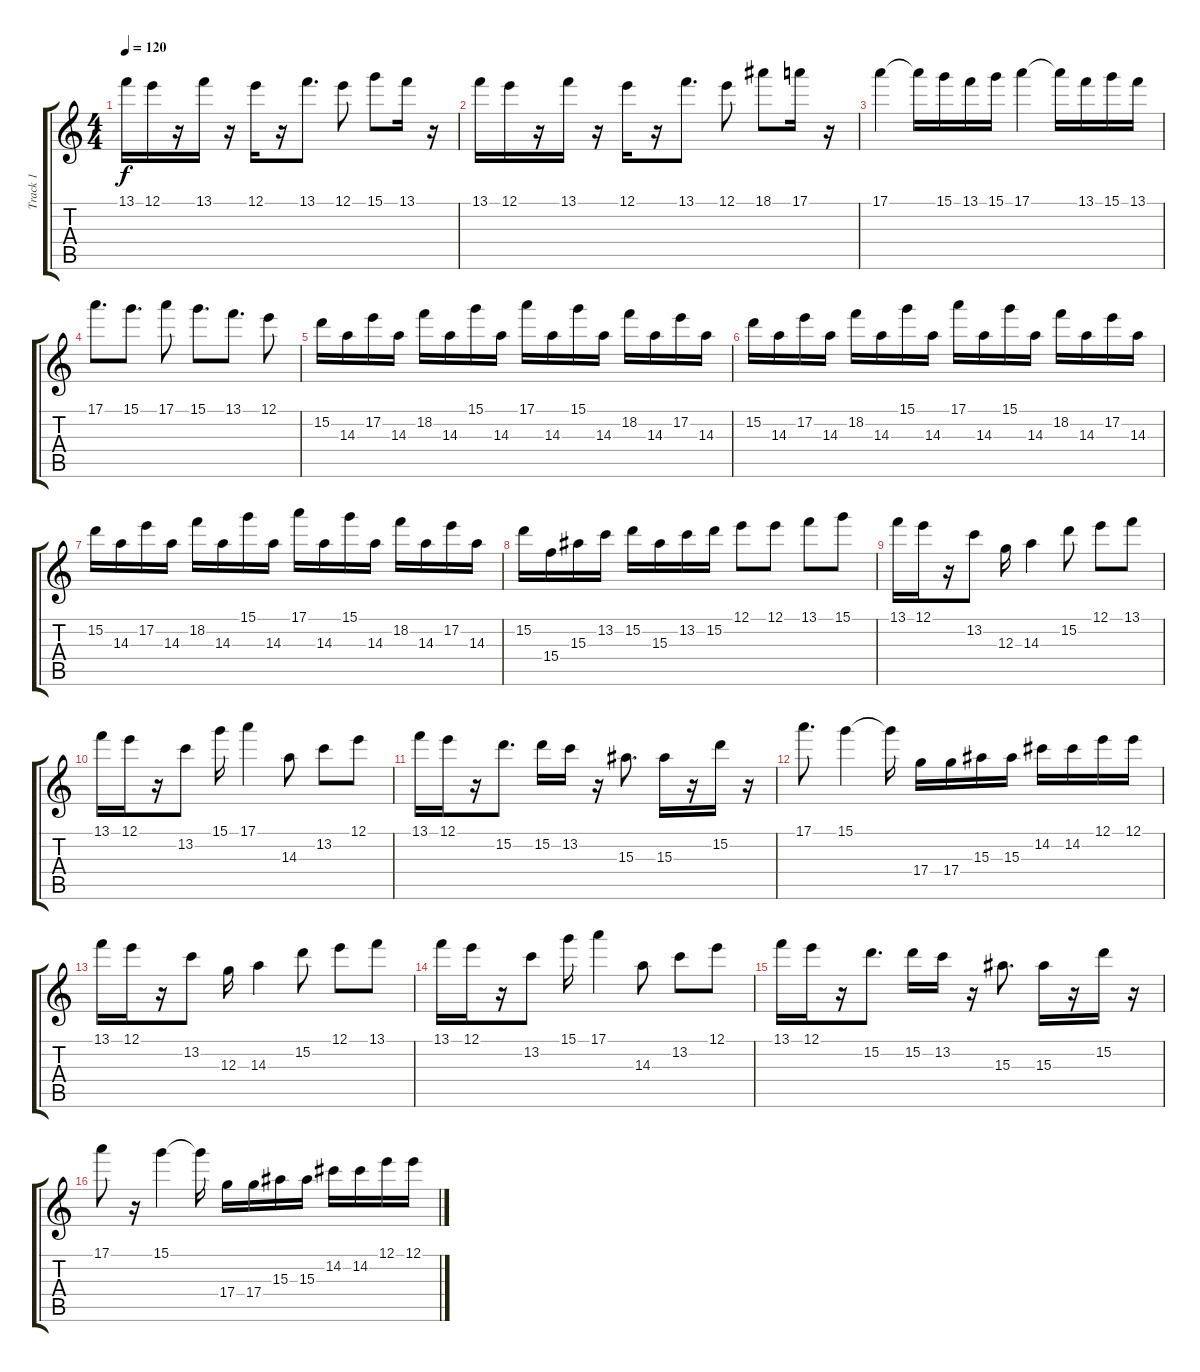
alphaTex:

\track ("Track 1" "Track 1") {instrument electricguitarjazz}
\staff {score tabs}
\tuning (E4 B3 G3 D3 A2 E2) {hide}
\ts (4 4)
\tempo 120
\clef g2
\ks c
13.1.16{dy f} 12.1.16 r.16 13.1.16 r.16 12.1.16 r.16 13.1.8{d} 12.1.8 15.1.8 13.1.16 r.16 |
13.1.16 12.1.16 r.16 13.1.16 r.16 12.1.16 r.16 13.1.8{d} 12.1.8 18.1.8 17.1.16 r.16 |
17.1.4 17.1{t}.16 15.1.16 13.1.16 15.1.16 17.1.4 17.1{t}.16 13.1.16 15.1.16 13.1.16 |
17.1.8{d} 15.1.8{d} 17.1.8 15.1.8{d} 13.1.8{d} 12.1.8 |
15.2.16{instrument electricguitarjazz} 14.3.16 17.2.16 14.3.16 18.2.16 14.3.16 15.1.16 14.3.16 17.1.16 14.3.16 15.1.16 14.3.16 18.2.16 14.3.16 17.2.16 14.3.16 |
15.2.16 14.3.16 17.2.16 14.3.16 18.2.16 14.3.16 15.1.16 14.3.16 17.1.16 14.3.16 15.1.16 14.3.16 18.2.16 14.3.16 17.2.16 14.3.16 |
15.2.16 14.3.16 17.2.16 14.3.16 18.2.16 14.3.16 15.1.16 14.3.16 17.1.16 14.3.16 15.1.16 14.3.16 18.2.16 14.3.16 17.2.16 14.3.16 |
15.2.16 15.4.16 15.3.16 13.2.16 15.2.16 15.3.16 13.2.16 15.2.16 12.1.8 12.1.8 13.1.8 15.1.8 |
13.1.16 12.1.16 r.16 13.2.8 12.3.16 14.3.4 15.2.8 12.1.8 13.1.8 |
13.1.16 12.1.16 r.16 13.2.8 15.1.16 17.1.4 14.3.8 13.2.8 12.1.8 |
13.1.16 12.1.16 r.16 15.2.8{d} 15.2.16 13.2.16 r.16 15.3.8{d} 15.3.16 r.16 15.2.16 r.16 |
17.1.8{d} 15.1.4 15.1{t}.16 17.4.16 17.4.16 15.3.16 15.3.16 14.2.16 14.2.16 12.1.16 12.1.16 |
13.1.16 12.1.16 r.16 13.2.8 12.3.16 14.3.4 15.2.8 12.1.8 13.1.8 |
13.1.16 12.1.16 r.16 13.2.8 15.1.16 17.1.4 14.3.8 13.2.8 12.1.8 |
13.1.16 12.1.16 r.16 15.2.8{d} 15.2.16 13.2.16 r.16 15.3.8{d} 15.3.16 r.16 15.2.16 r.16 |
17.1.8 r.16 15.1.4 15.1{t}.16 17.4.16 17.4.16 15.3.16 15.3.16 14.2.16 14.2.16 12.1.16 12.1.16
